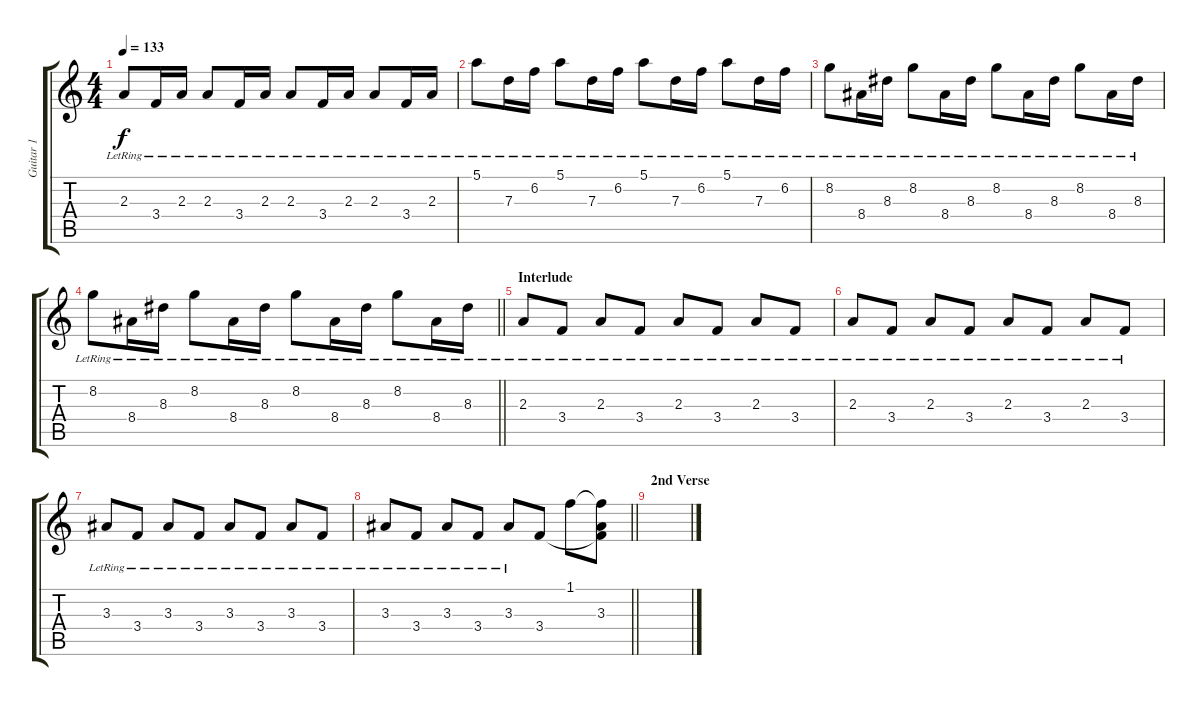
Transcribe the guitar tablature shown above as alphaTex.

\track ("Guitar 1" "Guitar 1") {instrument acousticguitarnylon}
\staff {score tabs}
\tuning (E4 B3 G3 D3 A2 E2) {hide}
\ts (4 4)
\tempo 133
\clef g2
\ks c
2.3{lr}.8{dy f} 3.4{lr}.16 2.3{lr}.16 2.3{lr}.8 3.4{lr}.16 2.3{lr}.16 2.3{lr}.8 3.4{lr}.16 2.3{lr}.16 2.3{lr}.8 3.4{lr}.16 2.3{lr}.16 |
5.1{lr}.8 7.3{lr}.16 6.2{lr}.16 5.1{lr}.8 7.3{lr}.16 6.2{lr}.16 5.1{lr}.8 7.3{lr}.16 6.2{lr}.16 5.1{lr}.8 7.3{lr}.16 6.2{lr}.16 |
8.2{lr}.8 8.4{lr}.16 8.3{lr}.16 8.2{lr}.8 8.4{lr}.16 8.3{lr}.16 8.2{lr}.8 8.4{lr}.16 8.3{lr}.16 8.2{lr}.8 8.4{lr}.16 8.3{lr}.16 |
\barLineRight lightlight
8.2{lr}.8 8.4{lr}.16 8.3{lr}.16 8.2{lr}.8 8.4{lr}.16 8.3{lr}.16 8.2{lr}.8 8.4{lr}.16 8.3{lr}.16 8.2{lr}.8 8.4{lr}.16 8.3{lr}.16 |
\section ("" "Interlude")
2.3{lr}.8{volume 11 balance 5 instrument acousticguitarnylon} 3.4{lr}.8 2.3{lr}.8 3.4{lr}.8 2.3{lr}.8 3.4{lr}.8 2.3{lr}.8 3.4{lr}.8 |
2.3{lr}.8 3.4{lr}.8 2.3{lr}.8 3.4{lr}.8 2.3{lr}.8 3.4{lr}.8 2.3{lr}.8 3.4{lr}.8 |
3.3{lr}.8 3.4{lr}.8 3.3{lr}.8 3.4{lr}.8 3.3{lr}.8 3.4{lr}.8 3.3{lr}.8 3.4{lr}.8 |
\barLineRight lightlight
3.3{lr}.8 3.4{lr}.8 3.3{lr}.8 3.4{lr}.8 3.3{lr}.8 3.4.8 1.1.8 (1.1{t} 3.3 3.4{t}).8 |
\section ("" "2nd Verse")
